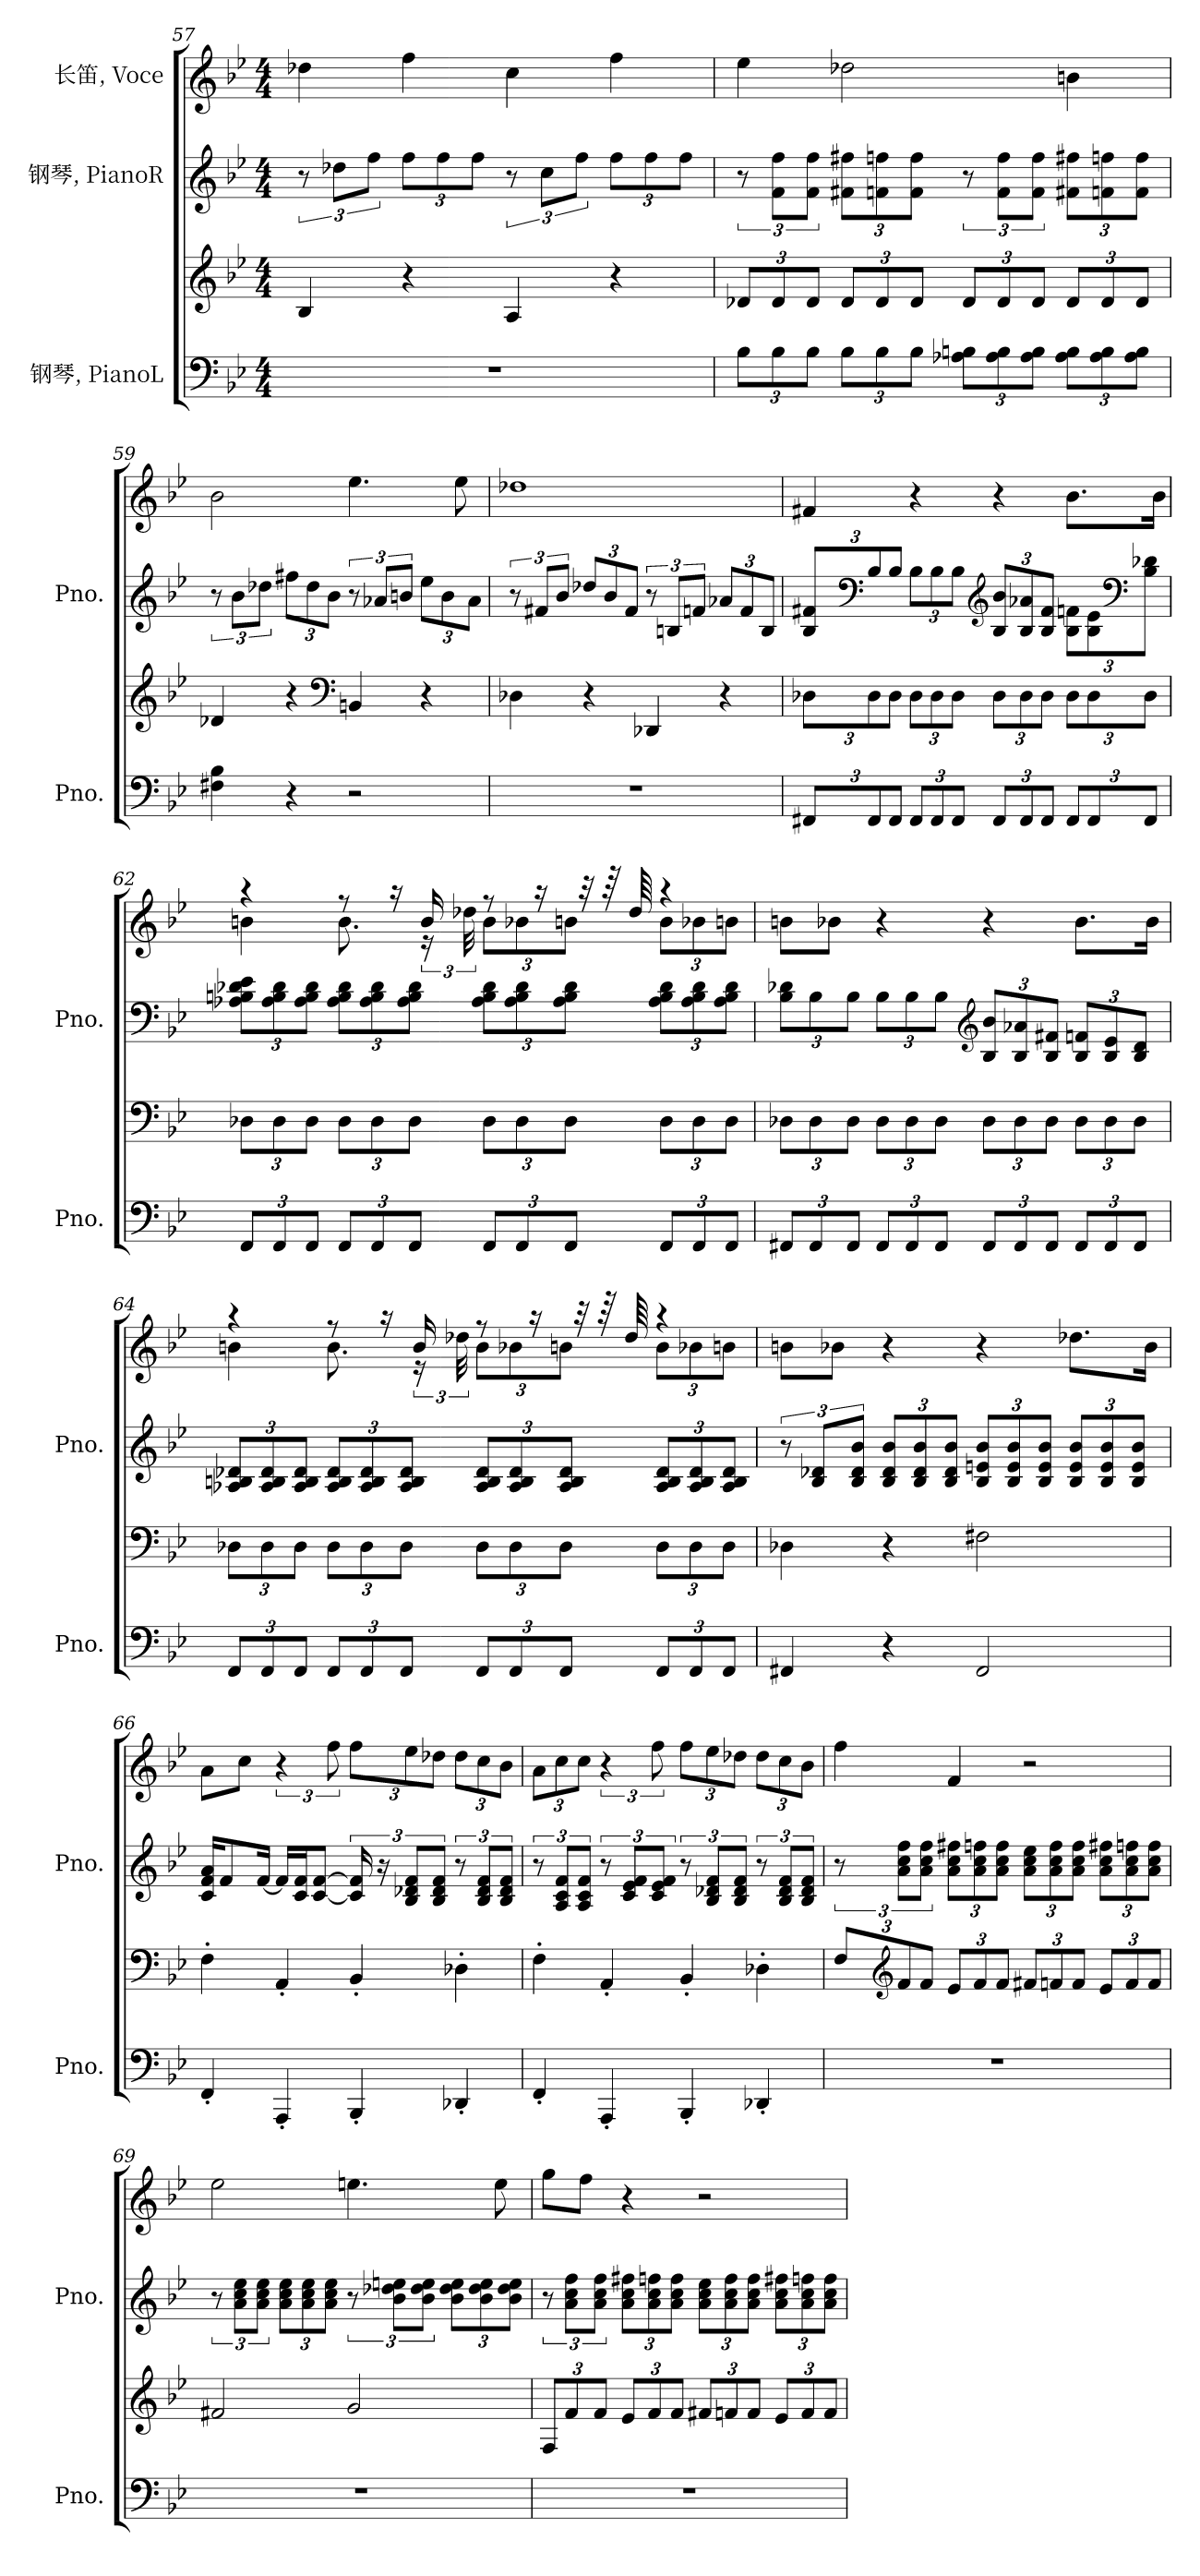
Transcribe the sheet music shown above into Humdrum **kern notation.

**kern	**kern	**kern	**kern
*part3	*part3	*part2	*part1
*staff4	*staff3	*staff2	*staff1
*I"钢琴, PianoL	*	*I"钢琴, PianoR	*I"长笛, Voce
*I'Pno.	*	*I'Pno.	*
*clefF4	*clefG2	*clefG2	*clefG2
*k[b-e-]	*k[b-e-]	*k[b-e-]	*k[b-e-]
*M4/4	*M4/4	*M4/4	*M4/4
=57	=57	=57	=57
1r	4B-/	12r	4dd-X\
.	.	12dd-X\L	.
.	.	12ff\J	.
*	*	*Xbrackettup	*
.	4r	12ff\L	4ff\
.	.	12ff\	.
.	.	12ff\J	.
*	*	*brackettup	*
.	4A/	12r	4cc\
.	.	12cc\L	.
.	.	12ff\J	.
*	*	*Xbrackettup	*
.	4r	12ff\L	4ff\
.	.	12ff\	.
.	.	12ff\J	.
!!LO:PB:g=z
=58	=58	=58	=58
*Xbrackettup	*Xbrackettup	*brackettup	*
12B-\L	12d-X/L	12r	4ee-\
12B-\	12d-/	12f\ 12ff\L	.
12B-\J	12d-/J	12f\ 12ff\J	.
*	*	*Xbrackettup	*
12B-\L	12d-/L	12f#X\ 12ff#X\L	2dd-X\
12B-\	12d-/	12fn\ 12ffn\	.
12B-\J	12d-/J	12f\ 12ff\J	.
*	*	*brackettup	*
12A-X\ 12Bn\L	12d-/L	12r	.
12A-\ 12B\	12d-/	12f\ 12ff\L	.
12A-\ 12B\J	12d-/J	12f\ 12ff\J	.
*	*	*Xbrackettup	*
12A-\ 12B\L	12d-/L	12f#X\ 12ff#X\L	4bn\
12A-\ 12B\	12d-/	12fn\ 12ffn\	.
12A-\ 12B\J	12d-/J	12f\ 12ff\J	.
=59	=59	=59	=59
*	*	*brackettup	*
4F#X\ 4B-\	4d-X/	12r	2b-\
.	.	12b-\L	.
.	.	12dd-X\J	.
*	*	*Xbrackettup	*
4r	4r	12ff#X\L	.
.	.	12dd-\	.
.	.	12b-\J	.
*	*clefF4	*	*
*	*	*brackettup	*
2r	4BBn/	12r	4.ee-\
.	.	12a-X/L	.
.	.	12bn/J	.
*	*	*Xbrackettup	*
.	4r	12ee-\L	.
.	.	12b\	.
.	.	.	8ee-\
.	.	12a-\J	.
!!LO:LB:g=z
=60	=60	=60	=60
*	*	*brackettup	*
1r	4D-X\	12r	1dd-X
.	.	12f#X/L	.
.	.	12b-/J	.
*	*	*Xbrackettup	*
.	4r	12dd-X/L	.
.	.	12b-/	.
.	.	12f#/J	.
*	*	*brackettup	*
.	4DD-X/	12r	.
.	.	12Bn/L	.
.	.	12fn/J	.
*	*	*Xbrackettup	*
.	4r	12a-X/L	.
.	.	12f/	.
.	.	12B/J	.
=61	=61	=61	=61
12FF#X/L	12D-X\L	12B-/ 12f#X/L	4f#X/
*	*	*clefF4	*
12FF#/	12D-\	12B-/	.
12FF#/J	12D-\J	12B-/J	.
12FF#/L	12D-\L	12B-\L	4r
12FF#/	12D-\	12B-\	.
12FF#/J	12D-\J	12B-\J	.
*	*	*clefG2	*
12FF#/L	12D-\L	12B-/ 12b-/L	4r
12FF#/	12D-\	12B-/ 12a-X/	.
12FF#/J	12D-\J	12B-/ 12f#/J	.
12FF#/L	12D-\L	12B-\ 12fn\L	8.b-\L
12FF#/	12D-\	12B-\ 12e-\	.
*	*	*clefF4	*
12FF#/J	12D-\J	12B-\ 12d-X\J	.
.	.	.	16b-\Jk
!!LO:LB:g=z
=62	=62	=62	=62
*	*	*	*^
12FF/L	12D-X\L	12A-X\ 12Bn\ 12d-X\ 12e-\L	4r	4bn\
12FF/	12D-\	12A-\ 12B\ 12d-\	.	.
12FF/J	12D-\J	12A-\ 12B\ 12d-\J	.	.
12FF/L	12D-\L	12A-\ 12B\ 12d-\L	8r	8.b\
12FF/	12D-\	12A-\ 12B\ 12d-\	.	.
.	.	.	16r	.
12FF/J	12D-\J	12A-\ 12B\ 12d-\J	.	.
.	.	.	16b/	24r
.	.	.	.	48dd-X\
*	*	*	*	*Xbrackettup
12FF/L	12D-\L	12A-\ 12B\ 12d-\L	8r	12b\L
12FF/	12D-\	12A-\ 12B\ 12d-\	.	12b-X\
.	.	.	16r	.
12FF/J	12D-\J	12A-\ 12B\ 12d-\J	.	12bn\J
.	.	.	32r	.
.	.	.	64r	.
.	.	.	64dd-/	.
12FF/L	12D-\L	12A-\ 12B\ 12d-\L	4r	12b\L
12FF/	12D-\	12A-\ 12B\ 12d-\	.	12b-X\
12FF/J	12D-\J	12A-\ 12B\ 12d-\J	.	12bn\J
*	*	*	*v	*v
!!LO:PB:g=z
=63	=63	=63	=63
12FF#X/L	12D-X\L	12B-\ 12d-X\L	8bn\L
12FF#/	12D-\	12B-\	.
.	.	.	8b-X\J
12FF#/J	12D-\J	12B-\J	.
12FF#/L	12D-\L	12B-\L	4r
12FF#/	12D-\	12B-\	.
12FF#/J	12D-\J	12B-\J	.
*	*	*clefG2	*
12FF#/L	12D-\L	12B-/ 12b-/L	4r
12FF#/	12D-\	12B-/ 12a-X/	.
12FF#/J	12D-\J	12B-/ 12f#X/J	.
12FF#/L	12D-\L	12B-/ 12fn/L	8.b-\L
12FF#/	12D-\	12B-/ 12e-/	.
12FF#/J	12D-\J	12B-/ 12d-/J	.
.	.	.	16b-\Jk
!!LO:LB:g=z
=64	=64	=64	=64
*	*	*	*^
12FF/L	12D-X\L	12A-X/ 12Bn/ 12d-X/L	4r	4bn\
12FF/	12D-\	12A-/ 12B/ 12d-/	.	.
12FF/J	12D-\J	12A-/ 12B/ 12d-/J	.	.
12FF/L	12D-\L	12A-/ 12B/ 12d-/L	8r	8.b\
12FF/	12D-\	12A-/ 12B/ 12d-/	.	.
.	.	.	16r	.
12FF/J	12D-\J	12A-/ 12B/ 12d-/J	.	.
*	*	*	*	*brackettup
.	.	.	16b/	24r
.	.	.	.	48dd-X\
*	*	*	*	*Xbrackettup
12FF/L	12D-\L	12A-/ 12B/ 12d-/L	8r	12b\L
12FF/	12D-\	12A-/ 12B/ 12d-/	.	12b-X\
.	.	.	16r	.
12FF/J	12D-\J	12A-/ 12B/ 12d-/J	.	12bn\J
.	.	.	32r	.
.	.	.	64r	.
.	.	.	64dd-/	.
12FF/L	12D-\L	12A-/ 12B/ 12d-/L	4r	12b\L
12FF/	12D-\	12A-/ 12B/ 12d-/	.	12b-X\
12FF/J	12D-\J	12A-/ 12B/ 12d-/J	.	12bn\J
*	*	*	*v	*v
!!LO:LB:g=z
=65	=65	=65	=65
*	*	*brackettup	*
4FF#X/	4D-X\	12r	8bn\L
.	.	12B-/ 12d-X/L	.
.	.	.	8b-X\J
.	.	12B-/ 12d-/ 12b-/J	.
*	*	*Xbrackettup	*
4r	4r	12B-/ 12d-/ 12b-/L	4r
.	.	12B-/ 12d-/ 12b-/	.
.	.	12B-/ 12d-/ 12b-/J	.
2FF#/	2F#X\	12B-/ 12en/ 12b-/L	4r
.	.	12B-/ 12e/ 12b-/	.
.	.	12B-/ 12e/ 12b-/J	.
.	.	12B-/ 12e/ 12b-/L	8.dd-X\L
.	.	12B-/ 12e/ 12b-/	.
.	.	12B-/ 12e/ 12b-/J	.
.	.	.	16b-\Jk
=66	=66	=66	=66
4FF'/	4F'\	16c/ 16f/ 16a/KL	8a\L
.	.	8f/	.
.	.	.	8cc\J
.	.	[16f/Jk	.
*	*	*	*brackettup
4AAA'/	4AA'/	16f/LL]	6r
.	.	16c/ 16f/J	.
.	.	[8c/ [8f/J	.
.	.	.	12ff\
*	*	*brackettup	*Xbrackettup
4BBB-'/	4BB-'/	24c/] 24f/]	12ff\L
.	.	24r	.
.	.	12B-/ 12d-X/ 12f/L	12ee-\
.	.	12B-/ 12d-/ 12f/J	12dd-X\J
4DD-X'/	4D-X'\	12r	12dd-\L
.	.	12B-/ 12d-/ 12f/L	12cc\
.	.	12B-/ 12d-/ 12f/J	12b-\J
!!LO:PB:g=z
=67	=67	=67	=67
4FF'/	4F'\	12r	12a\L
.	.	12A/ 12c/ 12f/L	12cc\
.	.	12A/ 12c/ 12f/J	12cc\J
*	*	*	*brackettup
4AAA'/	4AA'/	12r	6r
.	.	12c/ 12e-/ 12f/L	.
.	.	12c/ 12e-/ 12f/J	12ff\
*	*	*	*Xbrackettup
4BBB-'/	4BB-'/	12r	12ff\L
.	.	12B-/ 12d-X/ 12f/L	12ee-\
.	.	12B-/ 12d-/ 12f/J	12dd-X\J
4DD-X'/	4D-X'\	12r	12dd-\L
.	.	12B-/ 12d-/ 12f/L	12cc\
.	.	12B-/ 12d-/ 12f/J	12b-\J
=68	=68	=68	=68
1r	12F/L	12r	4ff\
*	*clefG2	*	*
.	12f/	12a\ 12cc\ 12ff\L	.
.	12f/J	12a\ 12cc\ 12ff\J	.
*	*	*Xbrackettup	*
.	12e-/L	12a\ 12cc\ 12ff#X\L	4f/
.	12f/	12a\ 12cc\ 12ffn\	.
.	12f/J	12a\ 12cc\ 12ff\J	.
.	12f#X/L	12a\ 12cc\ 12ee-\L	2r
.	12fn/	12a\ 12cc\ 12ff\	.
.	12f/J	12a\ 12cc\ 12ff\J	.
.	12e-/L	12a\ 12cc\ 12ff#X\L	.
.	12f/	12a\ 12cc\ 12ffn\	.
.	12f/J	12a\ 12cc\ 12ff\J	.
!!LO:LB:g=z
=69	=69	=69	=69
*	*	*brackettup	*
1r	2f#X/	12r	2ee-\
.	.	12a\ 12cc\ 12ee-\L	.
.	.	12a\ 12cc\ 12ee-\J	.
*	*	*Xbrackettup	*
.	.	12a\ 12cc\ 12ee-\L	.
.	.	12a\ 12cc\ 12ee-\	.
.	.	12a\ 12cc\ 12ee-\J	.
*	*	*brackettup	*
.	2g/	12r	4.een\
.	.	12b-\ 12dd-X\ 12een\L	.
.	.	12b-\ 12dd-\ 12ee\J	.
*	*	*Xbrackettup	*
.	.	12b-\ 12dd-\ 12ee\L	.
.	.	12b-\ 12dd-\ 12ee\	.
.	.	.	8ee\
.	.	12b-\ 12dd-\ 12ee\J	.
=70	=70	=70	=70
*	*	*brackettup	*
1r	12F/L	12r	8gg\L
.	12f/	12a\ 12cc\ 12ff\L	.
.	.	.	8ff\J
.	12f/J	12a\ 12cc\ 12ff\J	.
*	*	*Xbrackettup	*
.	12e-/L	12a\ 12cc\ 12ff#X\L	4r
.	12f/	12a\ 12cc\ 12ffn\	.
.	12f/J	12a\ 12cc\ 12ff\J	.
.	12f#X/L	12a\ 12cc\ 12ee-\L	2r
.	12fn/	12a\ 12cc\ 12ff\	.
.	12f/J	12a\ 12cc\ 12ff\J	.
.	12e-/L	12a\ 12cc\ 12ff#X\L	.
.	12f/	12a\ 12cc\ 12ffn\	.
.	12f/J	12a\ 12cc\ 12ff\J	.
=	=	=	=
*-	*-	*-	*-
